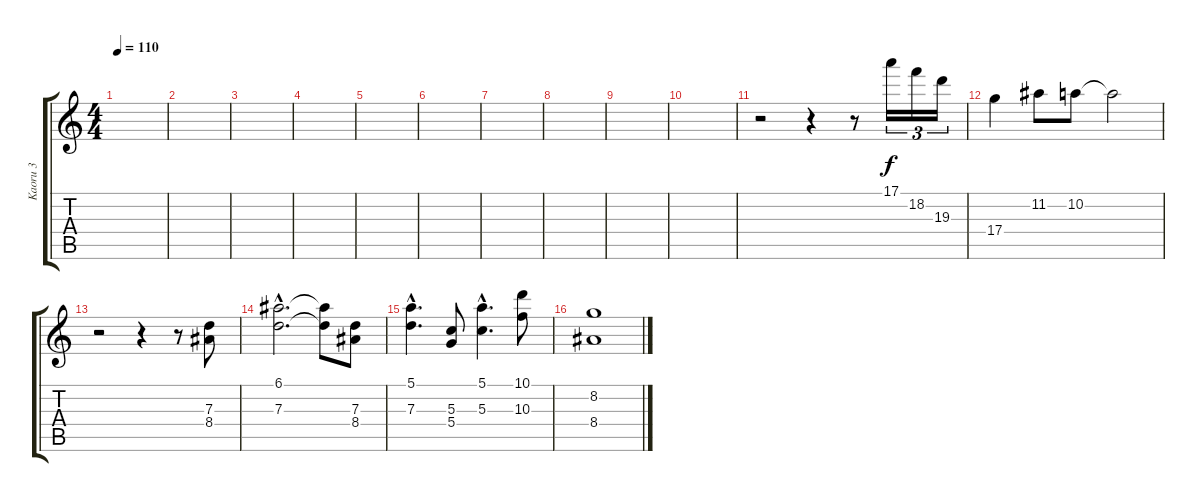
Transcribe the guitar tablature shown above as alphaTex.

\track ("Kaoru 3" "Kaoru 3") {instrument distortionguitar}
\staff {score tabs}
\tuning (E4 B3 G3 D3 A2 E2) {hide}
\ts (4 4)
\tempo 110
\clef g2
\ks c
|
|
|
|
|
|
|
|
|
|
r.2{volume 12 balance 8 instrument sitar} r.4 r.8 17.1.16{tu (3 2) dy f} 18.2.16{tu (3 2)} 19.3.16{tu (3 2)} |
17.4.4 11.2.8 10.2.8 10.2{t}.2 |
r.2 r.4 r.8 (7.3 8.4).8 |
(6.1{hac} 7.3{hac}).2{d} (6.1{t} 7.3{t}).8 (7.3 8.4).8 |
(5.1{hac} 7.3{hac}).4{d} (5.3 5.4).8 (5.1{hac} 5.3{hac}).4{d} (10.1 10.3).8 |
(8.2 8.4).1
